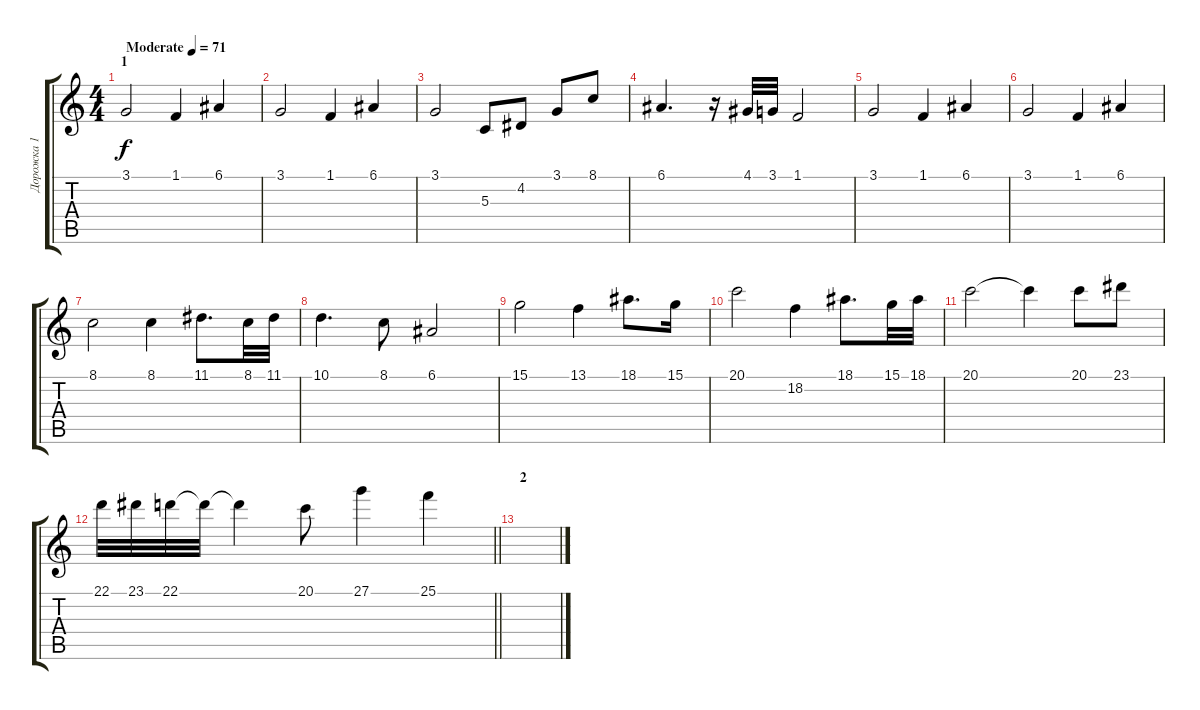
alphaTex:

\track ("Дорожка 1" "Дорожка 1") {instrument acousticgrandpiano}
\staff {score tabs}
\tuning (E4 B3 G3 D3 A2 E2) {hide}
\ts (4 4)
\section ("" "1")
\tempo (71 "Moderate")
\clef g2
\ks c
3.1.2{dy f instrument acousticgrandpiano} 1.1.4 6.1.4 |
3.1.2 1.1.4 6.1.4 |
3.1.2 5.3.8 4.2.8 3.1.8 8.1.8 |
6.1.4{d} r.16 4.1.32 3.1.32 1.1.2 |
3.1.2 1.1.4 6.1.4 |
3.1.2 1.1.4 6.1.4 |
8.1.2 8.1.4 11.1.8{d} 8.1.32 11.1.32 |
10.1.4{d} 8.1.8 6.1.2 |
15.1.2 13.1.4 18.1.8{d} 15.1.16 |
20.1.2 18.2.4 18.1.8{d} 15.1.32 18.1.32 |
20.1.2 20.1{t}.4 20.1.8 23.1.8 |
\barLineRight lightlight
22.1.32 23.1.32 22.1.32 22.1{t}.32 22.1{t}.4 20.1.8 27.1.4 25.1.4 |
\section ("" "2")
